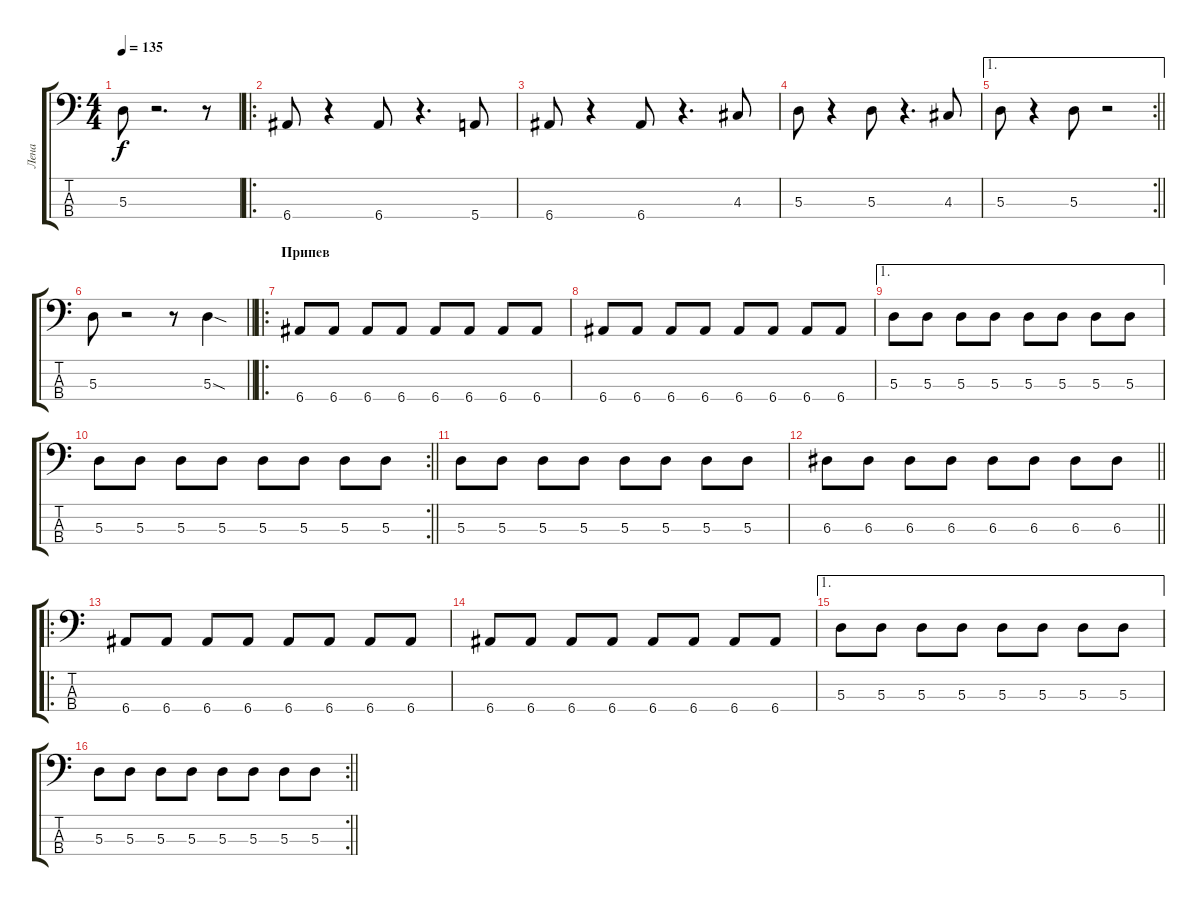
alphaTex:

\track ("Лена" "Лена") {instrument electricbassfinger}
\staff {score tabs}
\tuning (G2 D2 A1 E1) {hide}
\ts (4 4)
\tempo 135
\clef f4
\ks c
5.3.8{dy f} r.2{d} r.8 |
\ro
6.4.8 r.4 6.4.8 r.4{d} 5.4.8 |
6.4.8 r.4 6.4.8 r.4{d} 4.3.8 |
5.3.8 r.4 5.3.8 r.4{d} 4.3.8 |
\ae 1
\rc 2
\barLineRight lightlight
5.3.8 r.4 5.3.8 r.2 |
\barLineRight lightlight
5.3.8 r.2 r.8 5.3{sod}.4 |
\ro
\section ("" "Припев")
6.4.8 6.4.8 6.4.8 6.4.8 6.4.8 6.4.8 6.4.8 6.4.8 |
6.4.8 6.4.8 6.4.8 6.4.8 6.4.8 6.4.8 6.4.8 6.4.8 |
\ae 1
5.3.8 5.3.8 5.3.8 5.3.8 5.3.8 5.3.8 5.3.8 5.3.8 |
\rc 2
\barLineRight lightlight
5.3.8 5.3.8 5.3.8 5.3.8 5.3.8 5.3.8 5.3.8 5.3.8 |
5.3.8 5.3.8 5.3.8 5.3.8 5.3.8 5.3.8 5.3.8 5.3.8 |
\barLineRight lightlight
6.3.8 6.3.8 6.3.8 6.3.8 6.3.8 6.3.8 6.3.8 6.3.8 |
\ro
6.4.8 6.4.8 6.4.8 6.4.8 6.4.8 6.4.8 6.4.8 6.4.8 |
6.4.8 6.4.8 6.4.8 6.4.8 6.4.8 6.4.8 6.4.8 6.4.8 |
\ae 1
5.3.8 5.3.8 5.3.8 5.3.8 5.3.8 5.3.8 5.3.8 5.3.8 |
\rc 2
\barLineRight lightlight
5.3.8 5.3.8 5.3.8 5.3.8 5.3.8 5.3.8 5.3.8 5.3.8
